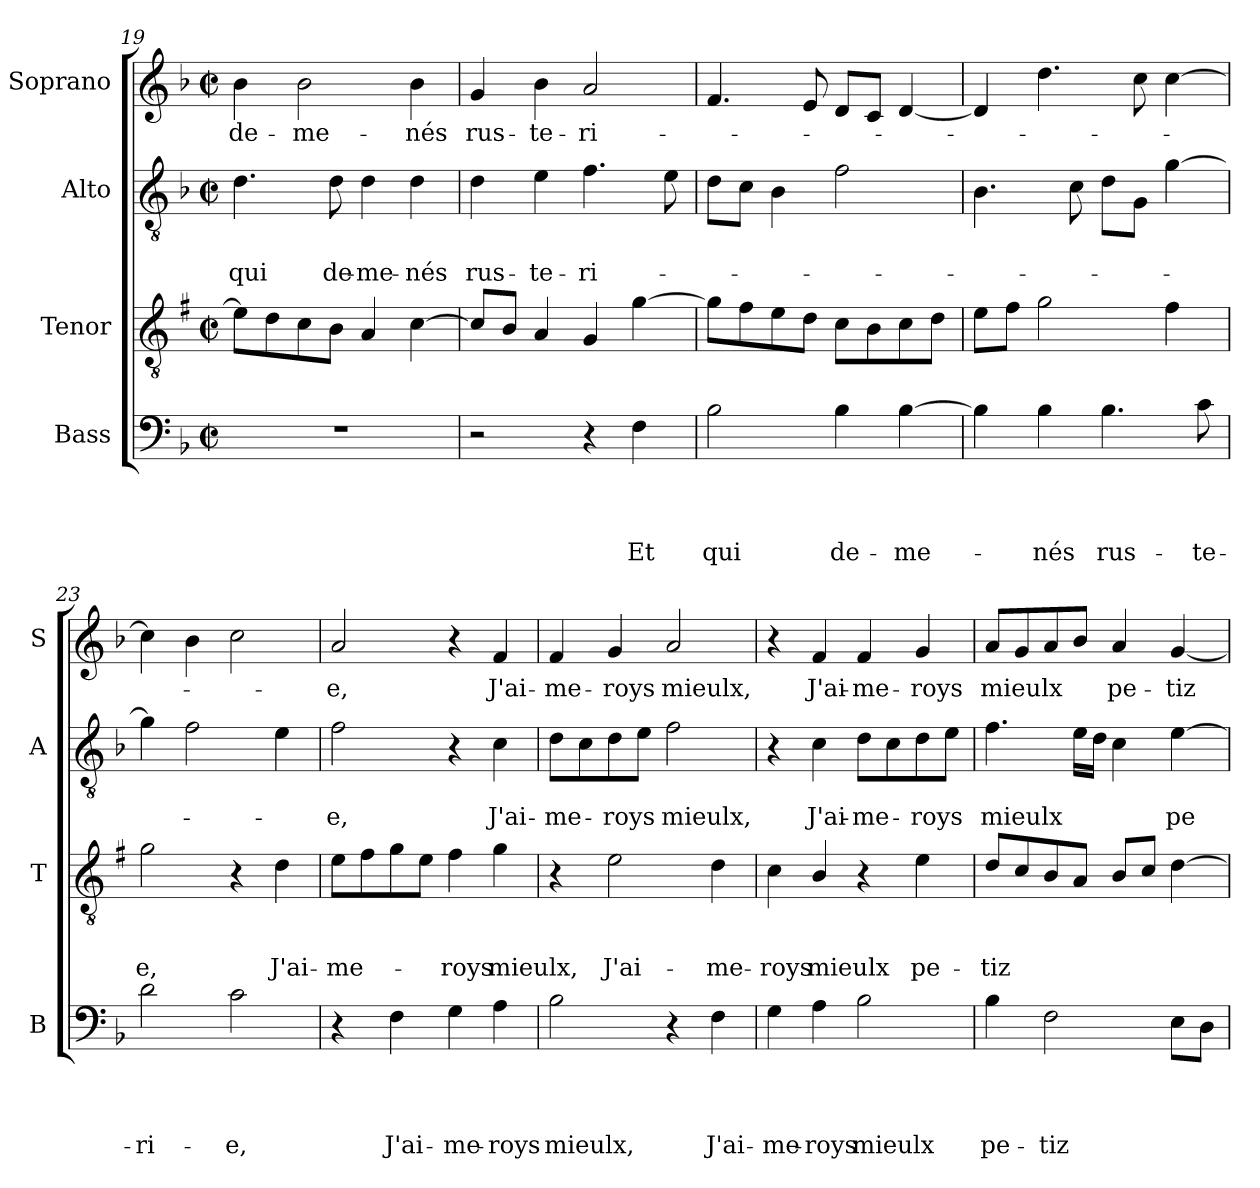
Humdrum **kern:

**kern	**text	**text	**text	**text	**kern	**text	**text	**text	**kern	**text	**text	**kern	**text
*part4	*part4	*part4	*part4	*part4	*part3	*part3	*part3	*part3	*part2	*part2	*part2	*part1	*part1
*staff4	*staff4	*staff4	*staff4	*staff4	*staff3	*staff3	*staff3	*staff3	*staff2	*staff2	*staff2	*staff1	*staff1
*I"Bass	*	*	*	*	*I"Tenor	*	*	*	*I"Alto	*	*	*I"Soprano	*
*I'B	*	*	*	*	*I'T	*	*	*	*I'A	*	*	*I'S	*
*clefF4	*	*	*	*	*clefGv2	*	*	*	*clefGv2	*	*	*clefG2	*
*	*	*	*	*	*ITrd1c2	*	*	*	*	*	*	*	*
*k[b-]	*	*	*	*	*k[b-]	*	*	*	*k[b-]	*	*	*k[b-]	*
*F:	*	*	*	*	*F:	*	*	*	*F:	*	*	*F:	*
*M2/2	*	*	*	*	*M2/2	*	*	*	*M2/2	*	*	*M2/2	*
*met(c|)	*	*	*	*	*met(c|)	*	*	*	*met(c|)	*	*	*met(c|)	*
=19	=19	=19	=19	=19	=19	=19	=19	=19	=19	=19	=19	=19	=19
1r	.	.	.	.	8d\L]	.	.	.	4.d\	.	qui	4b-\	de-
.	.	.	.	.	8c\	.	.	.	.	.	.	.	.
.	.	.	.	.	8B-\	.	.	.	.	.	.	2b-\	-me-
.	.	.	.	.	8A\J	.	.	.	8d\	.	de-	.	.
.	.	.	.	.	4G/	.	.	.	4d\	.	-me-	.	.
.	.	.	.	.	[4B-\	.	.	.	4d\	.	-nés	4b-\	-nés
=20	=20	=20	=20	=20	=20	=20	=20	=20	=20	=20	=20	=20	=20
2r	.	.	.	.	8B-/L]	.	.	.	4d\	.	rus-	4g/	rus-
.	.	.	.	.	8A/J	.	.	.	.	.	.	.	.
.	.	.	.	.	4G/	.	.	.	4e\	.	-te-	4b-\	-te-
4r	.	.	.	.	4F/	.	.	.	4.f\	.	-ri-	2a/	-ri-
4F\	.	.	.	Et	[4f\	.	.	.	.	.	.	.	.
.	.	.	.	.	.	.	.	.	8e\	.	.	.	.
!!LO:LB:g=z
=21	=21	=21	=21	=21	=21	=21	=21	=21	=21	=21	=21	=21	=21
2B-\	.	.	.	qui	8f\L]	.	.	.	8d\L	.	.	4.f/	.
.	.	.	.	.	8e\	.	.	.	8c\J	.	.	.	.
.	.	.	.	.	8d\	.	.	.	4B-\	.	.	.	.
.	.	.	.	.	8c\J	.	.	.	.	.	.	8e/	.
4B-\	.	.	.	de-	8B-\L	.	.	.	2f\	.	.	8d/L	.
.	.	.	.	.	8A\	.	.	.	.	.	.	8c/J	.
[4B-\	.	.	.	-me-	8B-\	.	.	.	.	.	.	[4d/	.
.	.	.	.	.	8c\J	.	.	.	.	.	.	.	.
=22	=22	=22	=22	=22	=22	=22	=22	=22	=22	=22	=22	=22	=22
4B-\]	.	.	.	.	8d\L	.	.	.	4.B-\	.	.	4d/]	.
.	.	.	.	.	8e\J	.	.	.	.	.	.	.	.
4B-\	.	.	.	-nés	2f\	.	.	.	.	.	.	4.dd\	.
.	.	.	.	.	.	.	.	.	8c\	.	.	.	.
4.B-\	.	.	.	rus-	.	.	.	.	8d\L	.	.	.	.
.	.	.	.	.	.	.	.	.	8G\J	.	.	8cc\	.
.	.	.	.	.	4e\	.	.	.	[4g\	.	.	[4cc\	.
8c\	.	.	.	-te-	.	.	.	.	.	.	.	.	.
=23	=23	=23	=23	=23	=23	=23	=23	=23	=23	=23	=23	=23	=23
2d\	.	.	.	-ri-	2f\	.	.	-e,	4g\]	.	.	4cc\]	.
.	.	.	.	.	.	.	.	.	2f\	.	.	4b-\	.
2c\	.	.	.	-e,	4r	.	.	.	.	.	.	2cc\	.
.	.	.	.	.	4c\	.	.	J'ai-	4e\	.	.	.	.
=24	=24	=24	=24	=24	=24	=24	=24	=24	=24	=24	=24	=24	=24
4r	.	.	.	.	8d\L	.	.	-me-	2f\	.	-e,	2a/	-e,
.	.	.	.	.	8e\	.	.	.	.	.	.	.	.
4F\	.	.	.	J'ai-	8f\	.	.	.	.	.	.	.	.
.	.	.	.	.	8d\J	.	.	.	.	.	.	.	.
4G\	.	.	.	-me-	4e\	.	.	-roys	4r	.	.	4r	.
4A\	.	.	.	-roys	4f\	.	.	mieulx,	4c\	.	J'ai-	4f/	J'ai-
=25	=25	=25	=25	=25	=25	=25	=25	=25	=25	=25	=25	=25	=25
2B-\	.	.	.	mieulx,	4r	.	.	.	8d\L	.	-me-	4f/	-me-
.	.	.	.	.	.	.	.	.	8c\	.	.	.	.
.	.	.	.	.	2d\	.	.	J'ai-	8d\	.	-roys	4g/	-roys
.	.	.	.	.	.	.	.	.	8e\J	.	.	.	.
4r	.	.	.	.	.	.	.	.	2f\	.	mieulx,	2a/	mieulx,
4F\	.	.	.	J'ai-	4c\	.	.	-me-	.	.	.	.	.
!!LO:LB:g=z
=26	=26	=26	=26	=26	=26	=26	=26	=26	=26	=26	=26	=26	=26
4G\	.	.	.	-me-	4B-\	.	.	-roys	4r	.	.	4r	.
4A\	.	.	.	-roys	4A/	.	.	mieulx	4c\	.	J'ai-	4f/	J'ai-
2B-\	.	.	.	mieulx	4r	.	.	.	8d\L	.	-me-	4f/	-me-
.	.	.	.	.	.	.	.	.	8c\	.	.	.	.
.	.	.	.	.	4d\	.	.	pe-	8d\	.	-roys	4g/	-roys
.	.	.	.	.	.	.	.	.	8e\J	.	.	.	.
=27	=27	=27	=27	=27	=27	=27	=27	=27	=27	=27	=27	=27	=27
4B-\	.	.	.	pe-	8c/L	.	.	-tiz	4.f\	.	mieulx	8a/L	mieulx
.	.	.	.	.	8B-/	.	.	.	.	.	.	8g/	.
2F\	.	.	.	-tiz	8A/	.	.	.	.	.	.	8a/	.
.	.	.	.	.	8G/J	.	.	.	16e\LL	.	.	8b-/J	.
.	.	.	.	.	.	.	.	.	16d\JJ	.	.	.	.
.	.	.	.	.	8A/L	.	.	.	4c\	.	.	4a/	pe-
.	.	.	.	.	8B-/J	.	.	.	.	.	.	.	.
8E\L	.	.	.	.	[4c\	.	.	.	[4e\	.	pe-	[4g/	-tiz
8D\J	.	.	.	.	.	.	.	.	.	.	.	.	.
=	=	=	=	=	=	=	=	=	=	=	=	=	=
*-	*-	*-	*-	*-	*-	*-	*-	*-	*-	*-	*-	*-	*-
